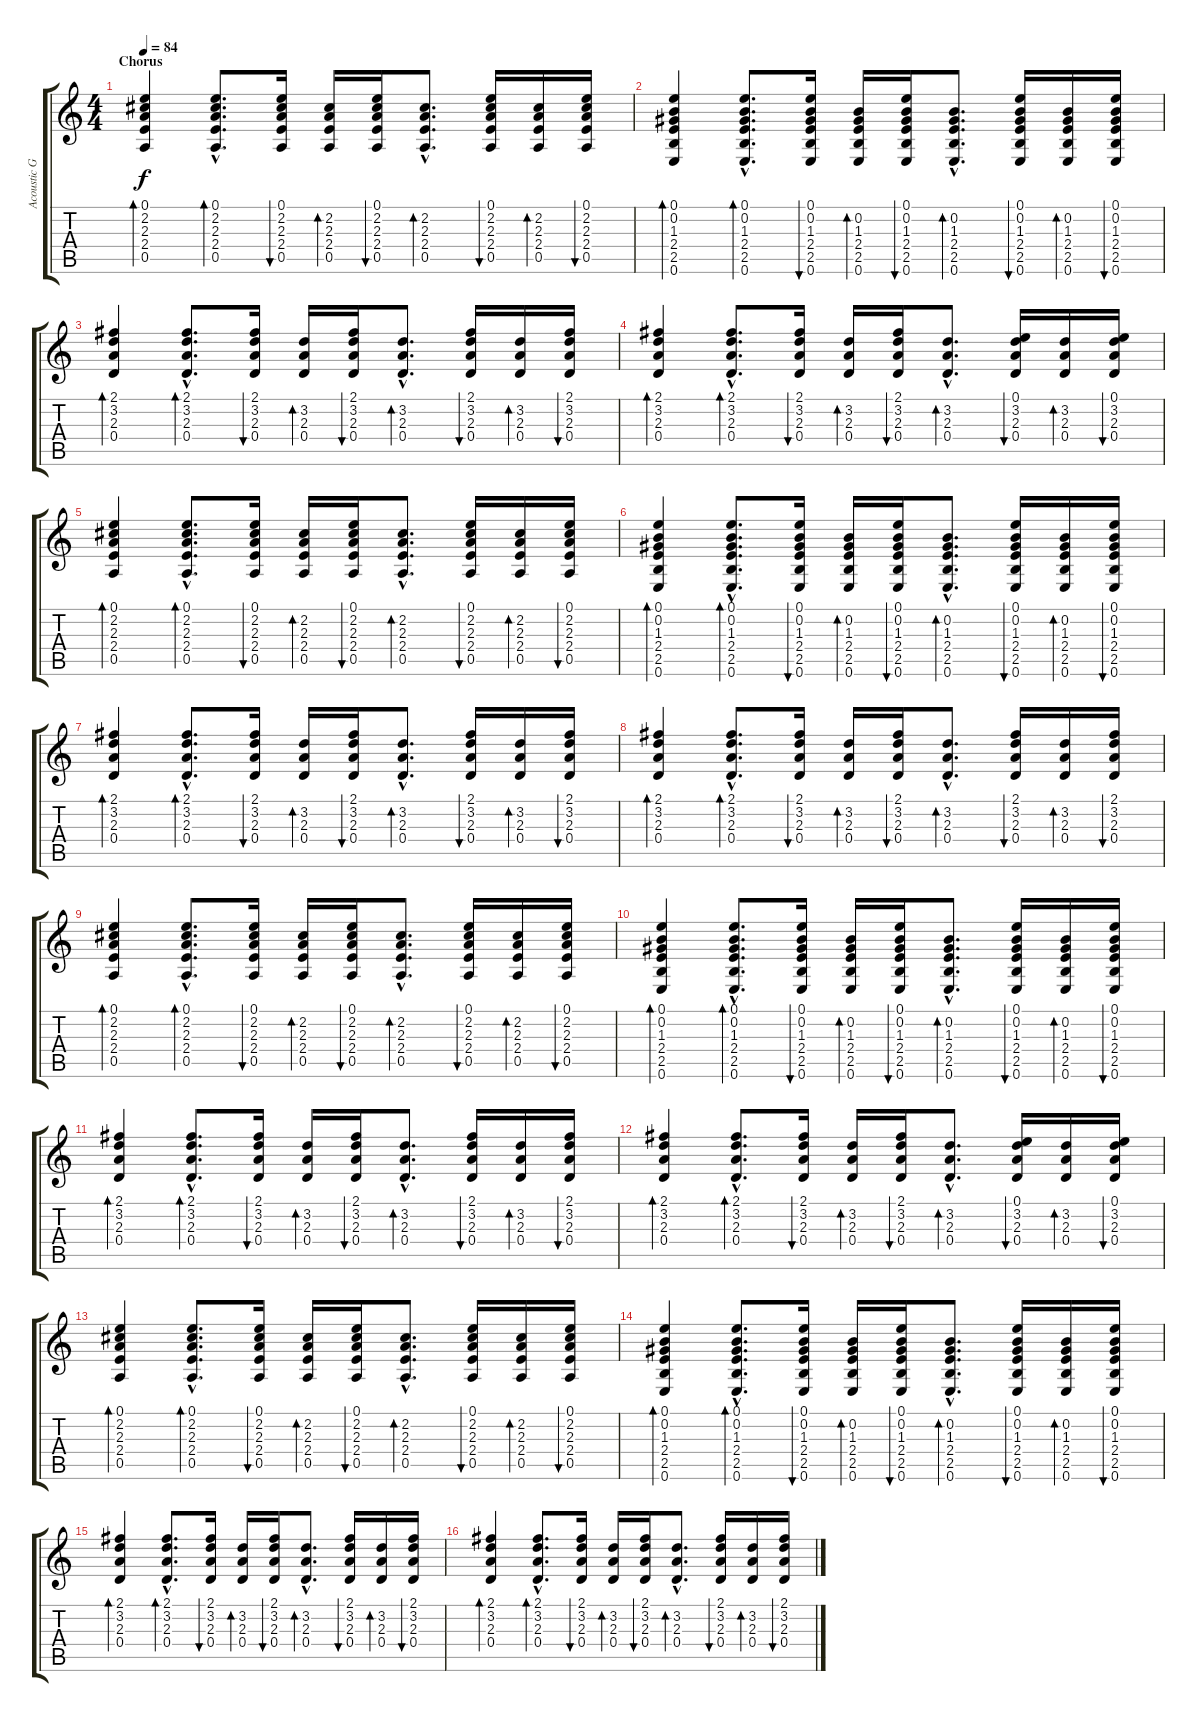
\track ("Acoustic Guitar 1" "Acoustic G") {instrument acousticguitarsteel}
\staff {score tabs}
\tuning (E4 B3 G3 D3 A2 E2) {hide}
\ts (4 4)
\section ("" "Chorus ")
\tempo 84
\clef g2
\ks c
(0.1 2.2 2.3 2.4 0.5).4{bd 120 dy f} (0.1{hac} 2.2{hac} 2.3{hac} 2.4{hac} 0.5{hac}).8{d bd 120} (0.1 2.2 2.3 2.4 0.5).16{bu 120} (2.2 2.3 2.4 0.5).16{bd 120} (0.1 2.2 2.3 2.4 0.5).16{bu 120} (2.2{hac} 2.3{hac} 2.4{hac} 0.5{hac}).8{d bd 120} (0.1 2.2 2.3 2.4 0.5).16{bu 120} (2.2 2.3 2.4 0.5).16{bd 120} (0.1 2.2 2.3 2.4 0.5).16{bu 120} |
(0.1 0.2 1.3 2.4 2.5 0.6).4{bd 120} (0.1{hac} 0.2{hac} 1.3{hac} 2.4{hac} 2.5{hac} 0.6{hac}).8{d bd 120} (0.1 0.2 1.3 2.4 2.5 0.6).16{bu 120} (0.2 1.3 2.4 2.5 0.6).16{bd 120} (0.1 0.2 1.3 2.4 2.5 0.6).16{bu 120} (0.2{hac} 1.3{hac} 2.4{hac} 2.5{hac} 0.6{hac}).8{d bd 120} (0.1 0.2 1.3 2.4 2.5 0.6).16{bu 120} (0.2 1.3 2.4 2.5 0.6).16{bd 120} (0.1 0.2 1.3 2.4 2.5 0.6).16{bu 120} |
(2.1 3.2 2.3 0.4).4{bd 120} (2.1{hac} 3.2{hac} 2.3{hac} 0.4{hac}).8{d bd 120} (2.1 3.2 2.3 0.4).16{bu 120} (3.2 2.3 0.4).16{bd 120} (2.1 3.2 2.3 0.4).16{bu 120} (3.2{hac} 2.3{hac} 0.4{hac}).8{d bd 120} (2.1 3.2 2.3 0.4).16{bu 120} (3.2 2.3 0.4).16{bd 120} (2.1 3.2 2.3 0.4).16{bu 120} |
(2.1 3.2 2.3 0.4).4{bd 120} (2.1{hac} 3.2{hac} 2.3{hac} 0.4{hac}).8{d bd 120} (2.1 3.2 2.3 0.4).16{bu 120} (3.2 2.3 0.4).16{bd 120} (2.1 3.2 2.3 0.4).16{bu 120} (3.2{hac} 2.3{hac} 0.4{hac}).8{d bd 120} (0.1 3.2 2.3 0.4).16{bu 120} (3.2 2.3 0.4).16{bd 120} (0.1 3.2 2.3 0.4).16{bu 120} |
(0.1 2.2 2.3 2.4 0.5).4{bd 120} (0.1{hac} 2.2{hac} 2.3{hac} 2.4{hac} 0.5{hac}).8{d bd 120} (0.1 2.2 2.3 2.4 0.5).16{bu 120} (2.2 2.3 2.4 0.5).16{bd 120} (0.1 2.2 2.3 2.4 0.5).16{bu 120} (2.2{hac} 2.3{hac} 2.4{hac} 0.5{hac}).8{d bd 120} (0.1 2.2 2.3 2.4 0.5).16{bu 120} (2.2 2.3 2.4 0.5).16{bd 120} (0.1 2.2 2.3 2.4 0.5).16{bu 120} |
(0.1 0.2 1.3 2.4 2.5 0.6).4{bd 120} (0.1{hac} 0.2{hac} 1.3{hac} 2.4{hac} 2.5{hac} 0.6{hac}).8{d bd 120} (0.1 0.2 1.3 2.4 2.5 0.6).16{bu 120} (0.2 1.3 2.4 2.5 0.6).16{bd 120} (0.1 0.2 1.3 2.4 2.5 0.6).16{bu 120} (0.2{hac} 1.3{hac} 2.4{hac} 2.5{hac} 0.6{hac}).8{d bd 120} (0.1 0.2 1.3 2.4 2.5 0.6).16{bu 120} (0.2 1.3 2.4 2.5 0.6).16{bd 120} (0.1 0.2 1.3 2.4 2.5 0.6).16{bu 120} |
(2.1 3.2 2.3 0.4).4{bd 120} (2.1{hac} 3.2{hac} 2.3{hac} 0.4{hac}).8{d bd 120} (2.1 3.2 2.3 0.4).16{bu 120} (3.2 2.3 0.4).16{bd 120} (2.1 3.2 2.3 0.4).16{bu 120} (3.2{hac} 2.3{hac} 0.4{hac}).8{d bd 120} (2.1 3.2 2.3 0.4).16{bu 120} (3.2 2.3 0.4).16{bd 120} (2.1 3.2 2.3 0.4).16{bu 120} |
(2.1 3.2 2.3 0.4).4{bd 120} (2.1{hac} 3.2{hac} 2.3{hac} 0.4{hac}).8{d bd 120} (2.1 3.2 2.3 0.4).16{bu 120} (3.2 2.3 0.4).16{bd 120} (2.1 3.2 2.3 0.4).16{bu 120} (3.2{hac} 2.3{hac} 0.4{hac}).8{d bd 120} (2.1 3.2 2.3 0.4).16{bu 120} (3.2 2.3 0.4).16{bd 120} (2.1 3.2 2.3 0.4).16{bu 120} |
(0.1 2.2 2.3 2.4 0.5).4{bd 120} (0.1{hac} 2.2{hac} 2.3{hac} 2.4{hac} 0.5{hac}).8{d bd 120} (0.1 2.2 2.3 2.4 0.5).16{bu 120} (2.2 2.3 2.4 0.5).16{bd 120} (0.1 2.2 2.3 2.4 0.5).16{bu 120} (2.2{hac} 2.3{hac} 2.4{hac} 0.5{hac}).8{d bd 120} (0.1 2.2 2.3 2.4 0.5).16{bu 120} (2.2 2.3 2.4 0.5).16{bd 120} (0.1 2.2 2.3 2.4 0.5).16{bu 120} |
(0.1 0.2 1.3 2.4 2.5 0.6).4{bd 120} (0.1{hac} 0.2{hac} 1.3{hac} 2.4{hac} 2.5{hac} 0.6{hac}).8{d bd 120} (0.1 0.2 1.3 2.4 2.5 0.6).16{bu 120} (0.2 1.3 2.4 2.5 0.6).16{bd 120} (0.1 0.2 1.3 2.4 2.5 0.6).16{bu 120} (0.2{hac} 1.3{hac} 2.4{hac} 2.5{hac} 0.6{hac}).8{d bd 120} (0.1 0.2 1.3 2.4 2.5 0.6).16{bu 120} (0.2 1.3 2.4 2.5 0.6).16{bd 120} (0.1 0.2 1.3 2.4 2.5 0.6).16{bu 120} |
(2.1 3.2 2.3 0.4).4{bd 120} (2.1{hac} 3.2{hac} 2.3{hac} 0.4{hac}).8{d bd 120} (2.1 3.2 2.3 0.4).16{bu 120} (3.2 2.3 0.4).16{bd 120} (2.1 3.2 2.3 0.4).16{bu 120} (3.2{hac} 2.3{hac} 0.4{hac}).8{d bd 120} (2.1 3.2 2.3 0.4).16{bu 120} (3.2 2.3 0.4).16{bd 120} (2.1 3.2 2.3 0.4).16{bu 120} |
(2.1 3.2 2.3 0.4).4{bd 120} (2.1{hac} 3.2{hac} 2.3{hac} 0.4{hac}).8{d bd 120} (2.1 3.2 2.3 0.4).16{bu 120} (3.2 2.3 0.4).16{bd 120} (2.1 3.2 2.3 0.4).16{bu 120} (3.2{hac} 2.3{hac} 0.4{hac}).8{d bd 120} (0.1 3.2 2.3 0.4).16{bu 120} (3.2 2.3 0.4).16{bd 120} (0.1 3.2 2.3 0.4).16{bu 120} |
(0.1 2.2 2.3 2.4 0.5).4{bd 120} (0.1{hac} 2.2{hac} 2.3{hac} 2.4{hac} 0.5{hac}).8{d bd 120} (0.1 2.2 2.3 2.4 0.5).16{bu 120} (2.2 2.3 2.4 0.5).16{bd 120} (0.1 2.2 2.3 2.4 0.5).16{bu 120} (2.2{hac} 2.3{hac} 2.4{hac} 0.5{hac}).8{d bd 120} (0.1 2.2 2.3 2.4 0.5).16{bu 120} (2.2 2.3 2.4 0.5).16{bd 120} (0.1 2.2 2.3 2.4 0.5).16{bu 120} |
(0.1 0.2 1.3 2.4 2.5 0.6).4{bd 120} (0.1{hac} 0.2{hac} 1.3{hac} 2.4{hac} 2.5{hac} 0.6{hac}).8{d bd 120} (0.1 0.2 1.3 2.4 2.5 0.6).16{bu 120} (0.2 1.3 2.4 2.5 0.6).16{bd 120} (0.1 0.2 1.3 2.4 2.5 0.6).16{bu 120} (0.2{hac} 1.3{hac} 2.4{hac} 2.5{hac} 0.6{hac}).8{d bd 120} (0.1 0.2 1.3 2.4 2.5 0.6).16{bu 120} (0.2 1.3 2.4 2.5 0.6).16{bd 120} (0.1 0.2 1.3 2.4 2.5 0.6).16{bu 120} |
(2.1 3.2 2.3 0.4).4{bd 120} (2.1{hac} 3.2{hac} 2.3{hac} 0.4{hac}).8{d bd 120} (2.1 3.2 2.3 0.4).16{bu 120} (3.2 2.3 0.4).16{bd 120} (2.1 3.2 2.3 0.4).16{bu 120} (3.2{hac} 2.3{hac} 0.4{hac}).8{d bd 120} (2.1 3.2 2.3 0.4).16{bu 120} (3.2 2.3 0.4).16{bd 120} (2.1 3.2 2.3 0.4).16{bu 120} |
(2.1 3.2 2.3 0.4).4{bd 120} (2.1{hac} 3.2{hac} 2.3{hac} 0.4{hac}).8{d bd 120} (2.1 3.2 2.3 0.4).16{bu 120} (3.2 2.3 0.4).16{bd 120} (2.1 3.2 2.3 0.4).16{bu 120} (3.2{hac} 2.3{hac} 0.4{hac}).8{d bd 120} (2.1 3.2 2.3 0.4).16{bu 120} (3.2 2.3 0.4).16{bd 120} (2.1 3.2 2.3 0.4).16{bu 120}
